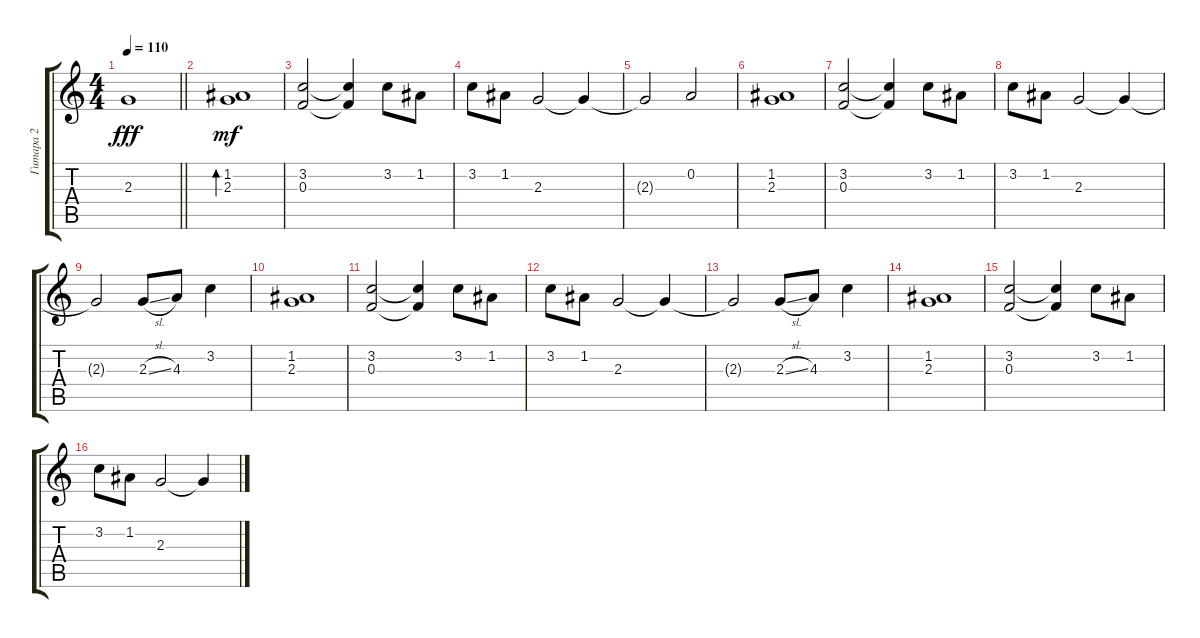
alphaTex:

\track ("Гитара 2" "Гитара 2") {instrument acousticguitarsteel}
\staff {score tabs}
\tuning (D4 A3 F3 C3 G2 D2) {hide}
\ts (4 4)
\tempo 110
\clef g2
\barLineRight lightlight
\ks c
2.3{t}.1{dy fff} |
(1.2 2.3).1{bd 240 dy mf} |
(3.2 0.3).2 (3.2{t} 0.3{t}).4 3.2.8 1.2.8 |
3.2.8 1.2.8 2.3.2 2.3{t}.4 |
2.3{t}.2 0.2.2 |
(1.2 2.3).1 |
(3.2 0.3).2 (3.2{t} 0.3{t}).4 3.2.8 1.2.8 |
3.2.8 1.2.8 2.3.2 2.3{t}.4 |
2.3{t}.2 2.3{sl}.8 4.3.8 3.2.4 |
(1.2 2.3).1 |
(3.2 0.3).2 (3.2{t} 0.3{t}).4 3.2.8 1.2.8 |
3.2.8 1.2.8 2.3.2 2.3{t}.4 |
2.3{t}.2 2.3{sl}.8 4.3.8 3.2.4 |
(1.2 2.3).1 |
(3.2 0.3).2 (3.2{t} 0.3{t}).4 3.2.8 1.2.8 |
3.2.8 1.2.8 2.3.2 2.3{t}.4
